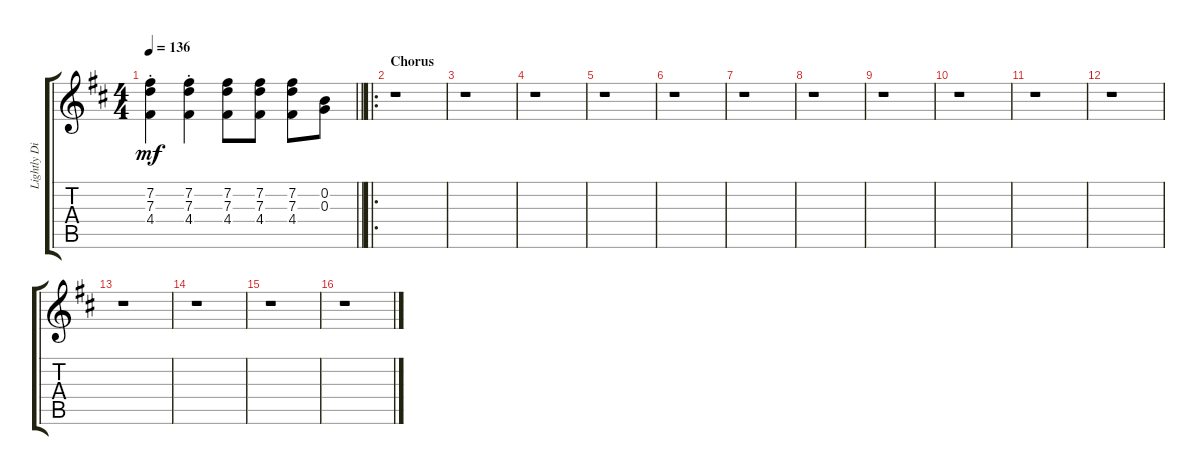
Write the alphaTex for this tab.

\track ("Lightly Distorted/Acoustic" "Lightly Di") {instrument distortionguitar}
\staff {score tabs}
\tuning (E4 B3 G3 D3 A2 E2) {hide}
\ts (4 4)
\tempo 136
\clef g2
\barLineRight lightlight
\ks d
(7.2{st} 7.3{st} 4.4{st}).4{dy mf} (7.2{st} 7.3{st} 4.4{st}).4 (7.2 7.3 4.4).8 (7.2 7.3 4.4).8 (7.2 7.3 4.4).8 (0.2 0.3).8 |
\ro
\section ("" "Chorus")
r.1 |
r.1 |
r.1 |
r.1 |
r.1 |
r.1 |
r.1 |
r.1 |
r.1 |
r.1 |
r.1 |
r.1 |
r.1 |
r.1 |
r.1
